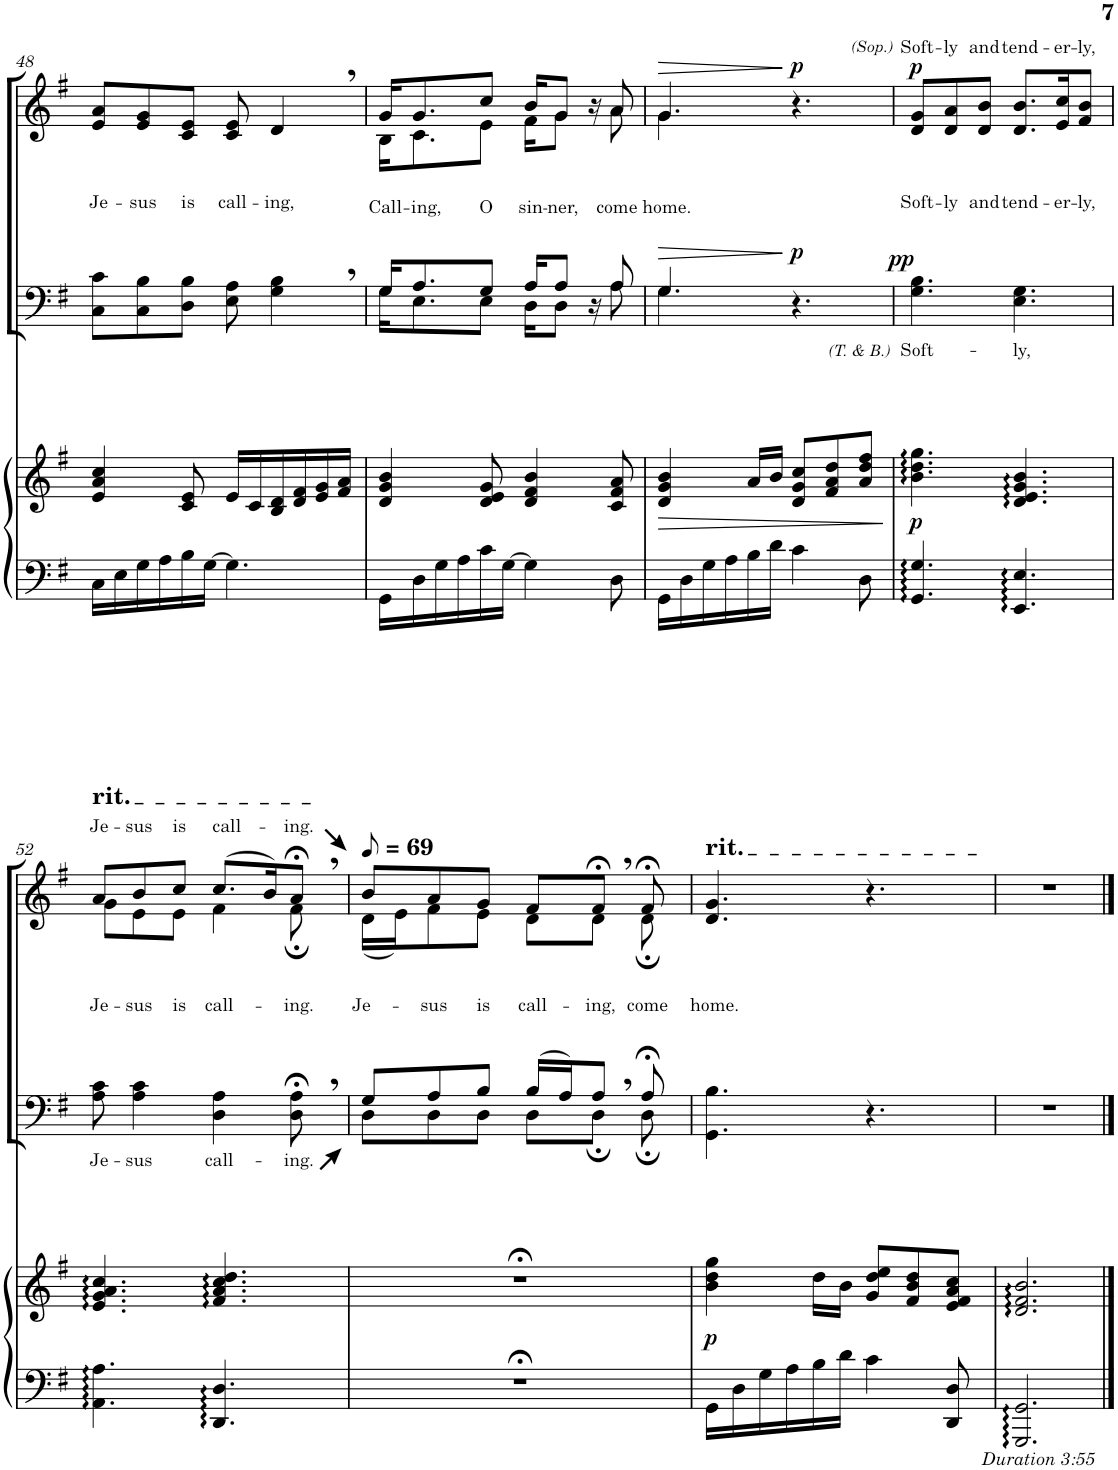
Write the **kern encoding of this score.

**kern	**kern	**dynam	**kern	**text	**dynam	**kern	**text	**dynam
*part3	*part3	*part3	*part2	*part2	*part2	*part1	*part1	*part1
*staff4	*staff3	*staff3/4	*staff2	*staff2	*staff2	*staff1	*staff1	*staff1
*I"Piano	*	*	*I"T B	*	*	*I"S A	*	*
*I'Pno.	*	*	*I'T B	*	*	*I'S A	*	*
!!LO:PB:g=z
*clefF4	*clefG2	*	*clefF4	*	*	*clefG2	*	*
*k[f#]	*k[f#]	*	*k[f#]	*	*	*k[f#]	*	*
*M6/8	*M6/8	*	*M6/8	*	*	*M6/8	*	*
=48	=48	=48	=48	=48	=48	=48	=48	=48
!	!	!	!	!	!	!	!LO:LY:b	!
16C\LL	4e/ 4a/ 4cc/	.	8C\ 8c\L	.	.	8e/ 8a/L	Je-	.
16E\	.	.	.	.	.	.	.	.
!	!	!	!	!	!	!	!LO:LY:b	!
16G\	.	.	8C\ 8B\	.	.	8e/ 8g/	-sus	.
16A\	.	.	.	.	.	.	.	.
!	!	!	!	!	!	!	!LO:LY:b	!
16B\	8c/ 8e/	.	8D\ 8B\J	.	.	8c/ 8e/J	is	.
[16G\JJ	.	.	.	.	.	.	.	.
!	!	!	!	!	!	!	!LO:LY:b	!
4.G\]	16e/LL	.	8E\ 8A\	.	.	8c/ 8e/	call-	.
.	16c/	.	.	.	.	.	.	.
!	!	!	!	!	!	!	!LO:LY:b	!
.	16B/ 16d/	.	4G\, 4B\,	.	.	4d,/	-ing,	.
.	16d/ 16f#/	.	.	.	.	.	.	.
.	16e/ 16g/	.	.	.	.	.	.	.
.	16f#/ 16a/JJ	.	.	.	.	.	.	.
=49	=49	=49	=49	=49	=49	=49	=49	=49
*	*	*	*^	*	*	*^	*	*
!	!	!	!	!	!	!	!	!	!LO:LY:b	!
16GG\LL	4d/ 4g/ 4b/	.	16G/KL	16G\KL	.	.	16g/KL	16B\KL	Call-	.
!	!	!	!	!	!	!	!	!	!LO:LY:b	!
16D\	.	.	8.A/	8.E\	.	.	8.g/	8.c\	-ing,	.
16G\	.	.	.	.	.	.	.	.	.	.
16A\	.	.	.	.	.	.	.	.	.	.
!	!	!	!	!	!	!	!	!	!LO:LY:b	!
16c\	8d/ 8e/ 8g/	.	8G/J	8E\J	.	.	8cc/J	8e\J	O	.
[16G\JJ	.	.	.	.	.	.	.	.	.	.
!	!	!	!	!	!	!	!	!	!LO:LY:b	!
4G\]	4d/ 4f#/ 4b/	.	16A/KL	16D\KL	.	.	16b/KL	16f#\KL	sin-	.
!	!	!	!	!	!	!	!	!	!LO:LY:b	!
.	.	.	8A/J	8D\J	.	.	8g/J	8g\J	-ner,	.
.	.	.	16r	16ryy	.	.	16r	16ryy	.	.
!	!	!	!	!	!	!	!	!	!LO:LY:b	!
8D\	8c/ 8f#/ 8a/	.	8A/	8A\	.	.	8a/	8a\	come	.
=50	=50	=50	=50	=50	=50	=50	=50	=50	=50	=50
!	!	!LO:HP:b	!	!	!	!LO:HP:b	!	!	!LO:LY:b	!LO:HP:b
*	*	*	*	*^	*	*	*	*^	*	*
16GG\LL	4d/ 4g/ 4b/	>	4.G/	4.G\	4..ryy	.	>	4.g/	4.g\	2ryy	home.	>
16D\	.	.	.	.	.	.	.	.	.	.	.	.
16G\	.	.	.	.	.	.	.	.	.	.	.	.
16A\	.	.	.	.	.	.	.	.	.	.	.	.
16B\	16a/LL	.	.	.	.	.	.	.	.	.	.	.
16d\JJ	16b/JJ	.	.	.	.	.	.	.	.	.	.	.
!	!	!	!	!	!	!	!LO:DY:n=1:a	!	!	!	!	!LO:DY:n=1:a
4c\	8d/ 8g/ 8cc/L	.	4.r	4.ryy	.	.	] p	4.r	4.ryy	.	.	] p
!	!	!	!	!	!LO:TX:b:i:t=(T. & B.)	!	!	!	!	!	!	!
.	.	.	.	.	4ryy	.	.	.	.	.	.	.
.	8f#/ 8a/ 8dd/	.	.	.	.	.	.	.	.	16ryy	.	.
!	!	!	!	!	!	!	!	!	!	!LO:TX:a:i:t=(Sop.)	!	!
.	.	.	.	.	.	.	.	.	.	8.ryy	.	.
8D\	8a/ 8dd/ 8ff#/J	.	.	.	.	.	.	.	.	.	.	.
.	.	.	.	.	16ryy	.	.	.	.	.	.	.
.	.	]	.	.	.	.	.	.	.	.	.	.
=51	=51	=51	=51	=51	=51	=51	=51	=51	=51	=51	=51	=51
!	!	!LO:DY:b	!	!	!	!LO:LY:b	!LO:DY:a	!	!	!	!LO:LY:b	!LO:DY:a
*	*	*	*v	*v	*v	*	*	*	*	*	*	*
*	*	*	*	*	*	*v	*v	*v	*	*
4.GG/ 4.G/	4.b\ 4.dd\ 4.gg\	p	4.G\ 4.B\	Soft-	pp	8d/ 8g/L	Soft-	p
!	!	!	!	!	!	!	!LO:LY:b	!
.	.	.	.	.	.	8d/ 8a/	-ly	.
!	!	!	!	!	!	!	!LO:LY:b	!
.	.	.	.	.	.	8d/ 8b/J	and	.
!	!	!	!	!LO:LY:b	!	!	!LO:LY:b	!
4.EE/ 4.E/	4.d/ 4.e/ 4.g/ 4.b/	.	4.E\ 4.G\	-ly,	.	8.d/ 8.b/L	tend-	.
!	!	!	!	!	!	!	!LO:LY:b	!
.	.	.	.	.	.	16e/ 16cc/K	-er-	.
!	!	!	!	!	!	!	!LO:LY:b	!
.	.	.	.	.	.	8f#/ 8b/J	-ly,	.
!!LO:LB:g=z
=52	=52	=52	=52	=52	=52	=52	=52	=52
!	!	!	!	!	!	!LO:TX:a:t=rit.	!	!
!	!	!	!	!LO:LY:b	!	!	!LO:LY:a	!
*	*	*	*	*	*	*^	*	*
!	!	!	!	!	!	!	!	!LO:LY:b	!
4.AA\ 4.A\	4.e/ 4.g/ 4.a/ 4.cc/	.	8A\ 8c\	Je-	.	8a/L	8g\L	Je-	.
!	!	!	!	!LO:LY:b	!	!	!	!LO:LY:a	!
!	!	!	!	!	!	!	!	!LO:LY:b	!
.	.	.	4A\ 4c\	-sus	.	8b/	8e\	-sus	.
!	!	!	!	!	!	!	!	!LO:LY:a	!
!	!	!	!	!	!	!	!	!LO:LY:b	!
.	.	.	.	.	.	8cc/J	8e\J	is	.
!	!	!	!	!LO:LY:b	!	!	!	!LO:LY:a	!
!	!	!	!	!	!	!	!	!LO:LY:b	!
4.DD/ 4.D/	4.f#/ 4.a/ 4.cc/ 4.dd/	.	4D\ 4A\	call-	.	(8.cc/L	4f#\	call-	.
.	.	.	.	.	.	16b/K)	.	.	.
!	!	!	!	!LO:LY:b	!	!	!	!LO:LY:a	!
!	!	!	!	!	!	!	!	!LO:LY:b	!
.	.	.	8D\;<, 8A\;<,	-ing.	.	8a;<,/J	8f#;\	-ing.	.
=53	=53	=53	=53	=53	=53	=53	=53	=53	=53
*	*	*	*	*	*	*MM35	*	*	*
*	*	*	*^	*	*	*	*	*	*
!	!	!	!	!	!	!	!	!	!LO:LY:b	!
2.r;<	2.r;<	.	8G/L	8D\L	.	.	8b/L	(16d\LL	Je-	.
.	.	.	.	.	.	.	.	16e\J)	.	.
!	!	!	!	!	!	!	!	!	!LO:LY:b	!
.	.	.	8A/	8D\	.	.	8a/	8f#\	-sus	.
!	!	!	!	!	!	!	!	!	!LO:LY:b	!
.	.	.	8B/J	8D\J	.	.	8g/J	8e\J	is	.
!	!	!	!	!	!	!	!	!	!LO:LY:b	!
.	.	.	(16B/LL	8D\L	.	.	8f#/L	8d\L	call-	.
.	.	.	16A/J)	.	.	.	.	.	.	.
!	!	!	!	!	!	!	!	!	!LO:LY:b	!
.	.	.	8A,/J	8D;\J	.	.	8f#;<,/J	8d\J	-ing,	.
!	!	!	!	!	!	!	!	!	!LO:LY:b	!
.	.	.	8A;</	8D;\	.	.	8f#;</	8d;\	come	.
=54	=54	=54	=54	=54	=54	=54	=54	=54	=54	=54
!	!	!	!	!	!	!	!LO:TX:a:t=rit.	!	!	!
!	!	!LO:DY:b	!	!	!	!	!	!	!LO:LY:b	!
*	*	*	*v	*v	*	*	*	*	*	*
*	*	*	*	*	*	*v	*v	*	*
16GG\LL	4b\ 4dd\ 4gg\	p	4.GG\ 4.B\	.	.	4.d/ 4.g/	home.	.
16D\	.	.	.	.	.	.	.	.
16G\	.	.	.	.	.	.	.	.
16A\	.	.	.	.	.	.	.	.
16B\	16dd\LL	.	.	.	.	.	.	.
16d\JJ	16b\JJ	.	.	.	.	.	.	.
4c\	8g/ 8dd/ 8ee/L	.	4.r	.	.	4.r	.	.
.	8f#/ 8b/ 8dd/	.	.	.	.	.	.	.
8DD/ 8D/	8e/ 8f#/ 8a/ 8cc/J	.	.	.	.	.	.	.
!	!LO:TX:b:i:t=Duration 3&colon;55	!	!	!	!	!	!	!
=55	=55	=55	=55	=55	=55	=55	=55	=55
2.GGG/ 2.GG/	2.d/ 2.f#/ 2.b/	.	2.r	.	.	2.r	.	.
==	==	==	==	==	==	==	==	==
*-	*-	*-	*-	*-	*-	*-	*-	*-
